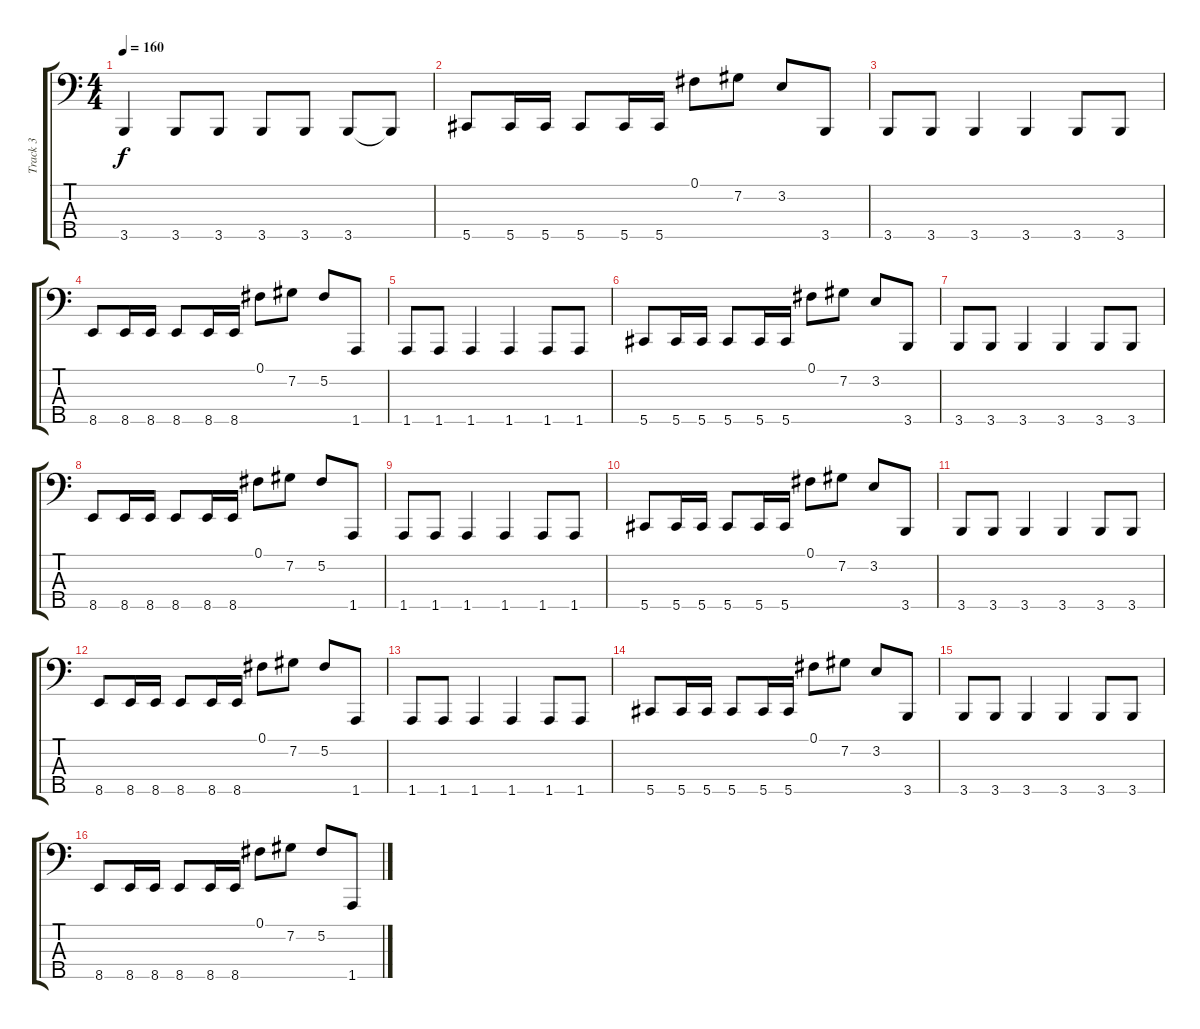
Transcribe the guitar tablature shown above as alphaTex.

\track ("Track 3" "Track 3") {instrument electricbasspick}
\staff {score tabs}
\tuning (Gb2 Db2 Ab1 Eb1 Ab0) {hide}
\ts (4 4)
\tempo 160
\clef f4
\ks c
3.5{t}.4{dy f} 3.5.8 3.5.8 3.5.8 3.5.8 3.5.8 3.5{t}.8 |
5.5.8 5.5.16 5.5.16 5.5.8 5.5.16 5.5.16 0.1.8 7.2.8 3.2.8 3.5.8 |
3.5.8 3.5.8 3.5.4 3.5.4 3.5.8 3.5.8 |
8.5.8 8.5.16 8.5.16 8.5.8 8.5.16 8.5.16 0.1.8 7.2.8 5.2.8 1.5.8 |
1.5.8 1.5.8 1.5.4 1.5.4 1.5.8 1.5.8 |
5.5.8 5.5.16 5.5.16 5.5.8 5.5.16 5.5.16 0.1.8 7.2.8 3.2.8 3.5.8 |
3.5.8 3.5.8 3.5.4 3.5.4 3.5.8 3.5.8 |
8.5.8 8.5.16 8.5.16 8.5.8 8.5.16 8.5.16 0.1.8 7.2.8 5.2.8 1.5.8 |
1.5.8 1.5.8 1.5.4 1.5.4 1.5.8 1.5.8 |
5.5.8 5.5.16 5.5.16 5.5.8 5.5.16 5.5.16 0.1.8 7.2.8 3.2.8 3.5.8 |
3.5.8 3.5.8 3.5.4 3.5.4 3.5.8 3.5.8 |
8.5.8 8.5.16 8.5.16 8.5.8 8.5.16 8.5.16 0.1.8 7.2.8 5.2.8 1.5.8 |
1.5.8 1.5.8 1.5.4 1.5.4 1.5.8 1.5.8 |
5.5.8 5.5.16 5.5.16 5.5.8 5.5.16 5.5.16 0.1.8 7.2.8 3.2.8 3.5.8 |
3.5.8 3.5.8 3.5.4 3.5.4 3.5.8 3.5.8 |
8.5.8 8.5.16 8.5.16 8.5.8 8.5.16 8.5.16 0.1.8 7.2.8 5.2.8 1.5.8
